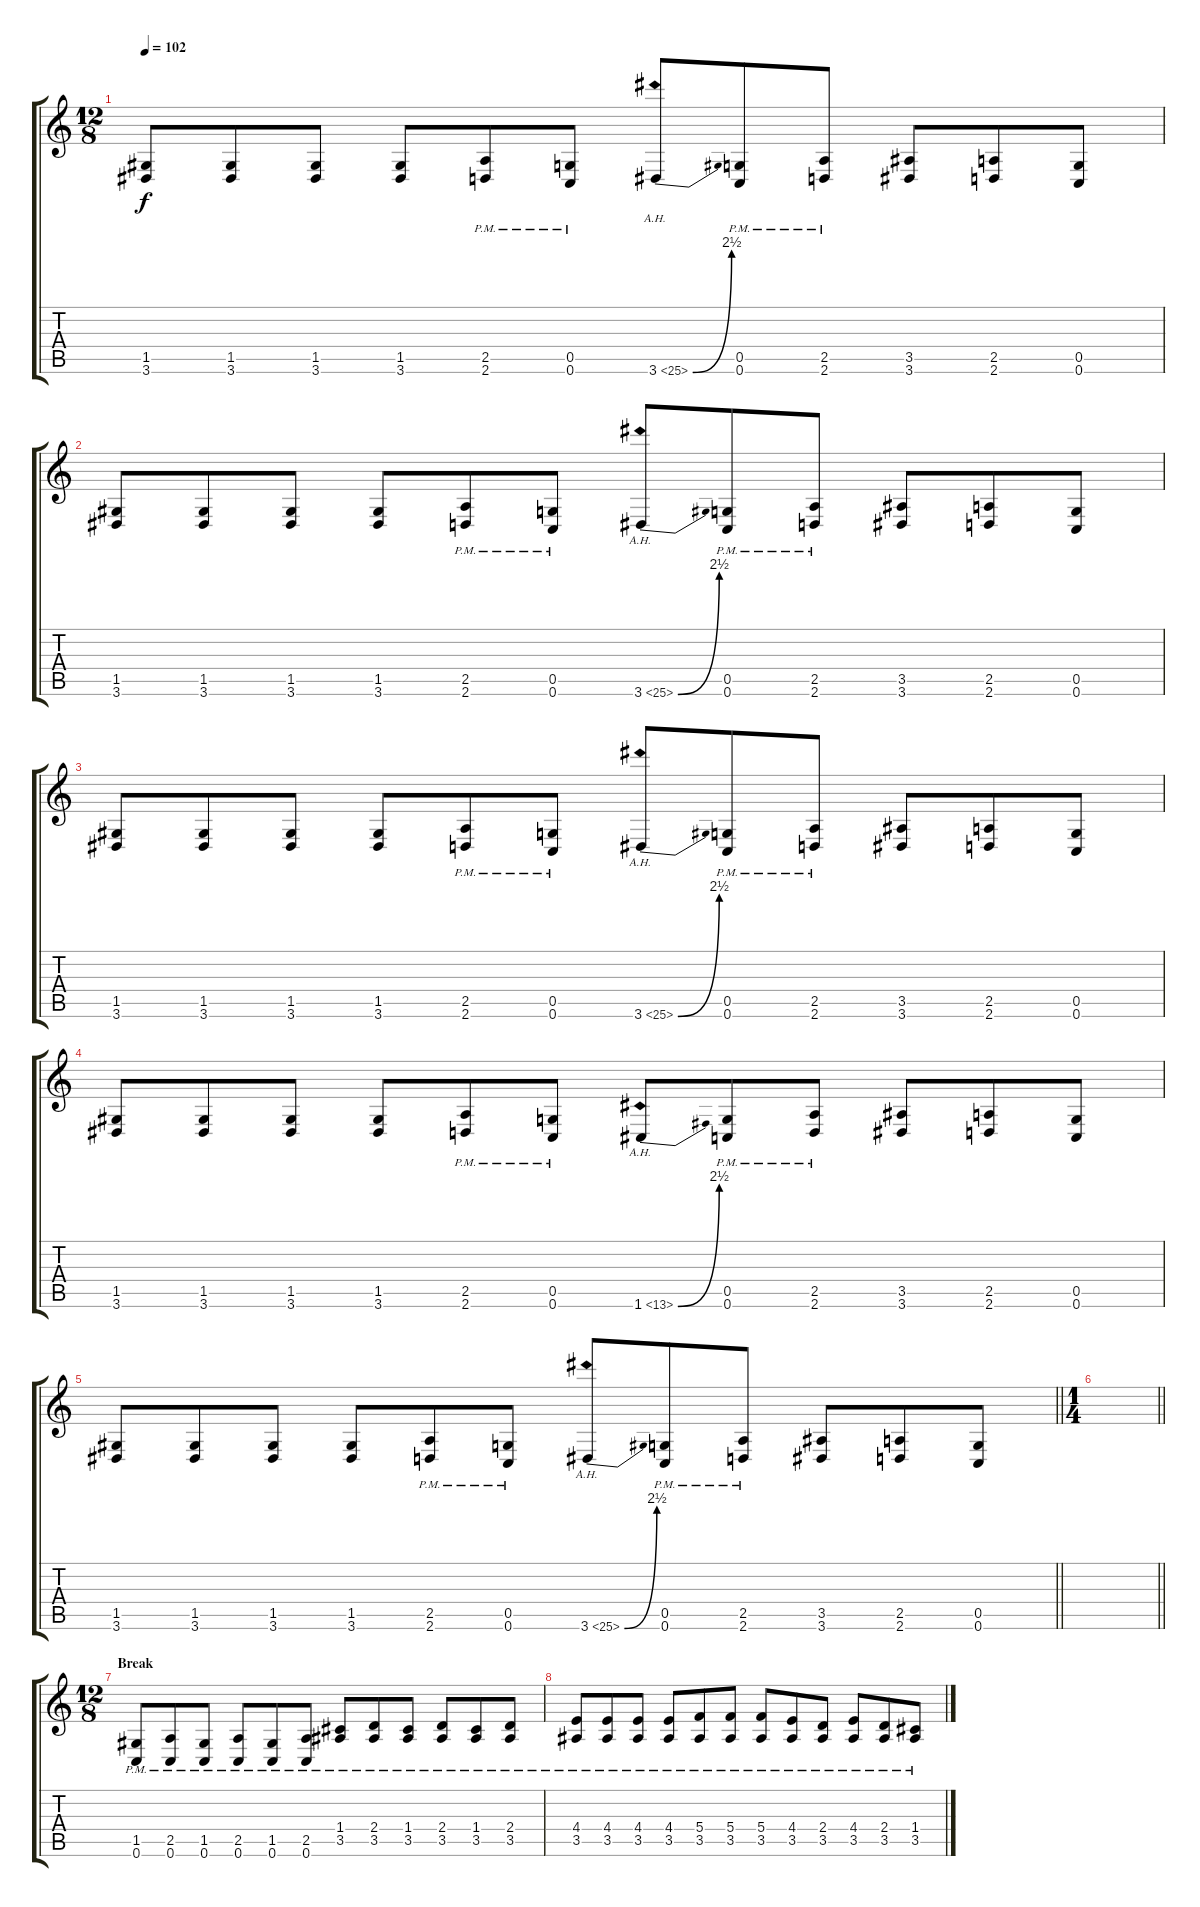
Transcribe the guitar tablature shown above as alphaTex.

\track "" {instrument overdrivenguitar}
\staff {score tabs}
\tuning (D4 A3 F3 C3 G2 C2) {hide}
\ts (12 8)
\tempo 102
\clef g2
\ks c
(1.5 3.6).8{dy f} (1.5 3.6).8 (1.5 3.6).8 (1.5 3.6).8 (2.5{pm} 2.6{pm}).8 (0.5{pm} 0.6{pm}).8 3.6{be (bend 0 0 60 10) ah 22}.8 (0.5{pm} 0.6{pm}).8 (2.5{pm} 2.6{pm}).8 (3.5 3.6).8 (2.5 2.6).8 (0.5 0.6).8 |
(1.5 3.6).8 (1.5 3.6).8 (1.5 3.6).8 (1.5 3.6).8 (2.5{pm} 2.6{pm}).8 (0.5{pm} 0.6{pm}).8 3.6{be (bend 0 0 60 10) ah 22}.8 (0.5{pm} 0.6{pm}).8 (2.5{pm} 2.6{pm}).8 (3.5 3.6).8 (2.5 2.6).8 (0.5 0.6).8 |
(1.5 3.6).8 (1.5 3.6).8 (1.5 3.6).8 (1.5 3.6).8 (2.5{pm} 2.6{pm}).8 (0.5{pm} 0.6{pm}).8 3.6{be (bend 0 0 60 10) ah 22}.8 (0.5{pm} 0.6{pm}).8 (2.5{pm} 2.6{pm}).8 (3.5 3.6).8 (2.5 2.6).8 (0.5 0.6).8 |
(1.5 3.6).8 (1.5 3.6).8 (1.5 3.6).8 (1.5 3.6).8 (2.5{pm} 2.6{pm}).8 (0.5{pm} 0.6{pm}).8 1.6{be (bend 0 0 60 10) ah 12}.8 (0.5{pm} 0.6{pm}).8 (2.5{pm} 2.6{pm}).8 (3.5 3.6).8 (2.5 2.6).8 (0.5 0.6).8 |
\barLineRight lightlight
(1.5 3.6).8 (1.5 3.6).8 (1.5 3.6).8 (1.5 3.6).8 (2.5{pm} 2.6{pm}).8 (0.5{pm} 0.6{pm}).8 3.6{be (bend 0 0 60 10) ah 22}.8 (0.5{pm} 0.6{pm}).8 (2.5{pm} 2.6{pm}).8 (3.5 3.6).8 (2.5 2.6).8 (0.5 0.6).8 |
\ts (1 4)
\barLineRight lightlight
|
\ts (12 8)
\section ("" "Break")
(1.5{pm} 0.6{pm}).8 (2.5{pm} 0.6{pm}).8 (1.5{pm} 0.6{pm}).8 (2.5{pm} 0.6{pm}).8 (1.5{pm} 0.6{pm}).8 (2.5{pm} 0.6{pm}).8 (1.4{pm} 3.5{pm}).8 (2.4{pm} 3.5{pm}).8 (1.4{pm} 3.5{pm}).8 (2.4{pm} 3.5{pm}).8 (1.4{pm} 3.5{pm}).8 (2.4{pm} 3.5{pm}).8 |
(4.4{pm} 3.5{pm}).8 (4.4{pm} 3.5{pm}).8 (4.4{pm} 3.5{pm}).8 (4.4{pm} 3.5{pm}).8 (5.4{pm} 3.5{pm}).8 (5.4{pm} 3.5{pm}).8 (5.4{pm} 3.5{pm}).8 (4.4{pm} 3.5{pm}).8 (2.4{pm} 3.5{pm}).8 (4.4{pm} 3.5{pm}).8 (2.4{pm} 3.5{pm}).8 (1.4{pm} 3.5{pm}).8
